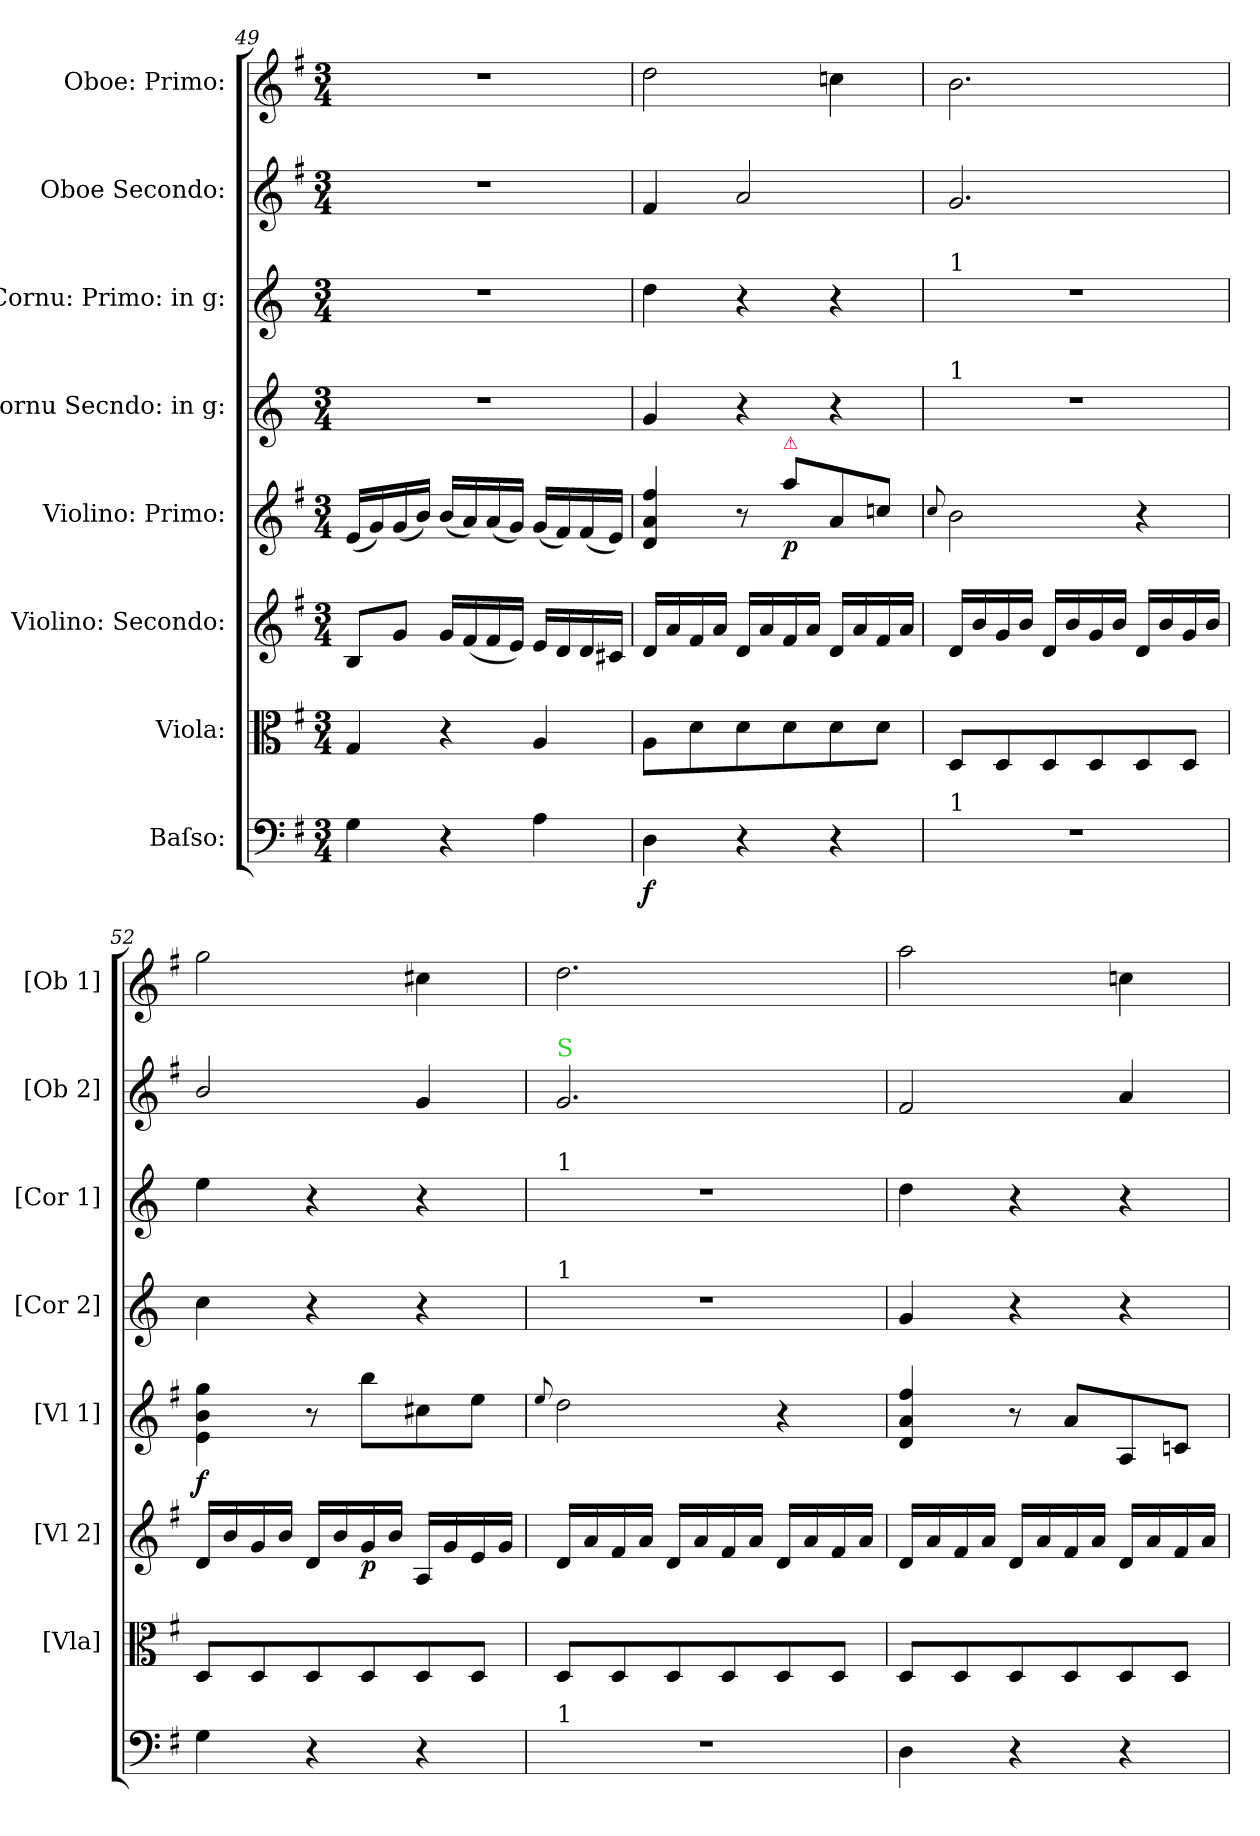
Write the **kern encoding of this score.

**kern	**dynam	**kern	**dynam	**kern	**dynam	**kern	**dynam	**kern	**kern	**kern	**kern
*part8	*part8	*part7	*part7	*part6	*part6	*part5	*part5	*part4	*part3	*part2	*part1
*staff8	*staff8	*staff7	*staff7	*staff6	*staff6	*staff5	*staff5	*staff4	*staff3	*staff2	*staff1
*I"Baſso:	*	*I"Viola:	*	*I"Violino: Secondo:	*	*I"Violino: Primo:	*	*I"Cornu Secndo: in g:	*I"Cornu: Primo: in g:	*I"Oboe Secondo:	*I"Oboe: Primo:
*	*	*I'[Vla]	*	*I'[Vl 2]	*	*I'[Vl 1]	*	*I'[Cor 2]	*I'[Cor 1]	*I'[Ob 2]	*I'[Ob 1]
*clefF4	*	*clefC3	*	*clefG2	*	*clefG2	*	*clefG2	*clefG2	*clefG2	*clefG2
*	*	*	*	*	*	*	*	*ITrd3c5	*ITrd3c5	*	*
*k[f#]	*	*k[f#]	*	*k[f#]	*	*k[f#]	*	*k[f#]	*k[f#]	*k[f#]	*k[f#]
*G:	*	*G:	*	*G:	*	*G:	*	*	*	*G:	*G:
*M3/4	*	*M3/4	*	*M3/4	*	*M3/4	*	*M3/4	*M3/4	*M3/4	*M3/4
=49	=49	=49	=49	=49	=49	=49	=49	=49	=49	=49	=49
4G\	.	4G/	.	8B/L	.	(<16e/LL	.	2.r	2.r	2.r	2.r
.	.	.	.	.	.	16g/)	.	.	.	.	.
.	.	.	.	8g/J	.	(<16g/	.	.	.	.	.
.	.	.	.	.	.	16b/JJ)	.	.	.	.	.
4r	.	4r	.	16g/LL	.	(<16b/LL	.	.	.	.	.
.	.	.	.	(<16f#/	.	16a/)	.	.	.	.	.
.	.	.	.	16f#/	.	(<16a/	.	.	.	.	.
.	.	.	.	16e/JJ)	.	16g/JJ)	.	.	.	.	.
4A\	.	4A/	.	16e/LL	.	(<16g/LL	.	.	.	.	.
.	.	.	.	16d/	.	16f#/)	.	.	.	.	.
.	.	.	.	16d/	.	(<16f#/	.	.	.	.	.
.	.	.	.	16c#X/JJ	.	16e/JJ)	.	.	.	.	.
=50	=50	=50	=50	=50	=50	=50	=50	=50	=50	=50	=50
!	!	!	!LO:DY:rj	!	!LO:DY:rj	!	!LO:DY:rj	!	!	!	!
4D\	f	8A\L	p&colon;	16d/LL	p&colon;	4d/ 4a/ 4ff#/	for	4d/	4a\	4f#/	2dd\
.	.	.	.	16a/	.	.	.	.	.	.	.
.	.	8d\	.	16f#/	.	.	.	.	.	.	.
.	.	.	.	16a/JJ	.	.	.	.	.	.	.
4r	.	8d\	.	16d/LL	.	8r	.	4r	4r	2a/	.
.	.	.	.	16a/	.	.	.	.	.	.	.
!	!	!	!	!	!	!LO:TX:a:color=crimson:t=⚠	!	!	!	!	!
.	.	8d\	.	16f#/	.	8aa\L	p	.	.	.	.
.	.	.	.	16a/JJ	.	.	.	.	.	.	.
4r	.	8d\	.	16d/LL	.	8a/	.	4r	4r	.	4ccn\
.	.	.	.	16a/	.	.	.	.	.	.	.
.	.	8d\J	.	16f#/	.	8ccn/J	.	.	.	.	.
.	.	.	.	16a/JJ	.	.	.	.	.	.	.
=51	=51	=51	=51	=51	=51	=51	=51	=51	=51	=51	=51
.	.	.	.	.	.	8qqcc/	.	.	.	.	.
!	!	!	!	!	!	!	!	!	!LO:TX:a:t=1	!	!
!	!	!	!	!	!	!	!	!LO:TX:a:t=1	!	!	!
!LO:TX:a:t=1	!	!	!	!	!	!	!	!	!	!	!
2.r	.	8D/L	.	16d/LL	.	2b\	.	2.r	2.r	2.g/	2.b\
.	.	.	.	16b/	.	.	.	.	.	.	.
.	.	8D/	.	16g/	.	.	.	.	.	.	.
.	.	.	.	16b/JJ	.	.	.	.	.	.	.
.	.	8D/	.	16d/LL	.	.	.	.	.	.	.
.	.	.	.	16b/	.	.	.	.	.	.	.
.	.	8D/	.	16g/	.	.	.	.	.	.	.
.	.	.	.	16b/JJ	.	.	.	.	.	.	.
.	.	8D/	.	16d/LL	.	4r	.	.	.	.	.
.	.	.	.	16b/	.	.	.	.	.	.	.
.	.	8D/J	.	16g/	.	.	.	.	.	.	.
.	.	.	.	16b/JJ	.	.	.	.	.	.	.
=52	=52	=52	=52	=52	=52	=52	=52	=52	=52	=52	=52
!	!	!	!	!	!LO:DY:rj	!	!	!	!	!	!
4G\	.	8D/L	.	16d/LL	for	4e\ 4b\ 4gg\	f	4g\	4b\	2b/	2gg\
.	.	.	.	16b/	.	.	.	.	.	.	.
.	.	8D/	.	16g/	.	.	.	.	.	.	.
.	.	.	.	16b/JJ	.	.	.	.	.	.	.
4r	.	8D/	.	16d/LL	.	8r	.	4r	4r	.	.
.	.	.	.	16b/	.	.	.	.	.	.	.
!	!	!	!	!	!	!	!LO:DY:rj	!	!	!	!
.	.	8D/	.	16g/	p	8bb\L	p&colon;	.	.	.	.
.	.	.	.	16b/JJ	.	.	.	.	.	.	.
4r	.	8D/	.	16A/LL	.	8cc#X\	.	4r	4r	4g/	4cc#X\
.	.	.	.	16g/	.	.	.	.	.	.	.
.	.	8D/J	.	16e/	.	8ee\J	.	.	.	.	.
.	.	.	.	16g/JJ	.	.	.	.	.	.	.
=53	=53	=53	=53	=53	=53	=53	=53	=53	=53	=53	=53
.	.	.	.	.	.	8qqee/	.	.	.	.	.
!	!	!	!	!	!	!	!	!	!	!LO:TX:a:color=limegreen:t=S	!
!	!	!	!	!	!	!	!	!	!LO:TX:a:t=1	!	!
!	!	!	!	!	!	!	!	!LO:TX:a:t=1	!	!	!
!LO:TX:a:t=1	!	!	!	!	!	!	!	!	!	!	!
2.r	.	8D/L	.	16d/LL	.	2dd\	.	2.r	2.r	2.g/	2.dd\
.	.	.	.	16a/	.	.	.	.	.	.	.
.	.	8D/	.	16f#/	.	.	.	.	.	.	.
.	.	.	.	16a/JJ	.	.	.	.	.	.	.
.	.	8D/	.	16d/LL	.	.	.	.	.	.	.
.	.	.	.	16a/	.	.	.	.	.	.	.
.	.	8D/	.	16f#/	.	.	.	.	.	.	.
.	.	.	.	16a/JJ	.	.	.	.	.	.	.
.	.	8D/	.	16d/LL	.	4r	.	.	.	.	.
.	.	.	.	16a/	.	.	.	.	.	.	.
.	.	8D/J	.	16f#/	.	.	.	.	.	.	.
.	.	.	.	16a/JJ	.	.	.	.	.	.	.
=54	=54	=54	=54	=54	=54	=54	=54	=54	=54	=54	=54
!	!	!	!LO:DY:rj	!	!	!	!	!	!	!	!
4D\	.	8D/L	for	16d/LL	.	4d/ 4a/ 4ff#/	.	4d/	4a\	2f#/	2aa\
.	.	.	.	16a/	.	.	.	.	.	.	.
.	.	8D/	.	16f#/	.	.	.	.	.	.	.
.	.	.	.	16a/JJ	.	.	.	.	.	.	.
4r	.	8D/	.	16d/LL	.	8r	.	4r	4r	.	.
.	.	.	.	16a/	.	.	.	.	.	.	.
.	.	8D/	.	16f#/	.	8a/L	.	.	.	.	.
.	.	.	.	16a/JJ	.	.	.	.	.	.	.
4r	.	8D/	.	16d/LL	.	8A/	.	4r	4r	4a/	4ccn\
.	.	.	.	16a/	.	.	.	.	.	.	.
.	.	8D/J	.	16f#/	.	8cn/J	.	.	.	.	.
.	.	.	.	16a/JJ	.	.	.	.	.	.	.
=	=	=	=	=	=	=	=	=	=	=	=
*-	*-	*-	*-	*-	*-	*-	*-	*-	*-	*-	*-
